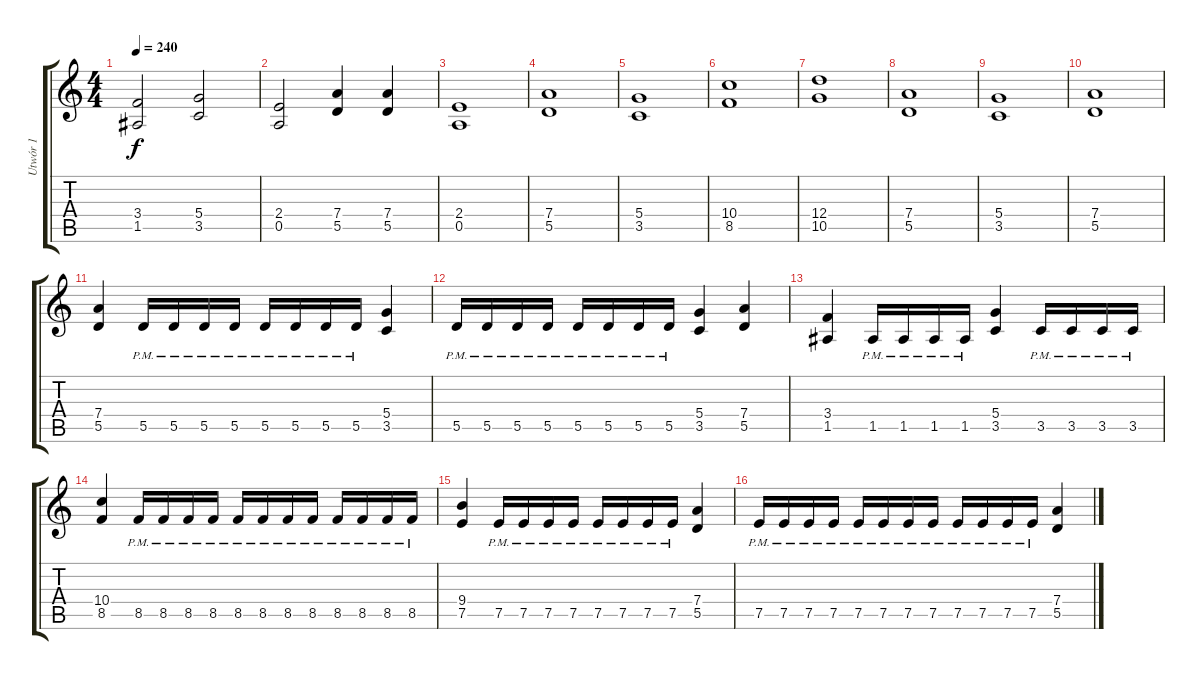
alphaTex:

\track ("Utwór 1" "Utwór 1") {instrument distortionguitar}
\staff {score tabs}
\tuning (E4 B3 G3 D3 A2 E2) {hide}
\ts (4 4)
\tempo 240
\clef g2
\ks c
(3.4 1.5).2{dy f} (5.4 3.5).2 |
(2.4 0.5).2 (7.4 5.5).4 (7.4 5.5).4 |
(2.4 0.5).1 |
(7.4 5.5).1 |
(5.4 3.5).1 |
(10.4 8.5).1 |
(12.4 10.5).1 |
(7.4 5.5).1 |
(5.4 3.5).1 |
(7.4 5.5).1 |
(7.4 5.5).4 5.5{pm}.16 5.5{pm}.16 5.5{pm}.16 5.5{pm}.16 5.5{pm}.16 5.5{pm}.16 5.5{pm}.16 5.5{pm}.16 (5.4 3.5).4 |
5.5{pm}.16 5.5{pm}.16 5.5{pm}.16 5.5{pm}.16 5.5{pm}.16 5.5{pm}.16 5.5{pm}.16 5.5{pm}.16 (5.4 3.5).4 (7.4 5.5).4 |
(3.4 1.5).4 1.5{pm}.16 1.5{pm}.16 1.5{pm}.16 1.5{pm}.16 (5.4 3.5).4 3.5{pm}.16 3.5{pm}.16 3.5{pm}.16 3.5{pm}.16 |
(10.4 8.5).4 8.5{pm}.16 8.5{pm}.16 8.5{pm}.16 8.5{pm}.16 8.5{pm}.16 8.5{pm}.16 8.5{pm}.16 8.5{pm}.16 8.5{pm}.16 8.5{pm}.16 8.5{pm}.16 8.5{pm}.16 |
(9.4 7.5).4 7.5{pm}.16 7.5{pm}.16 7.5{pm}.16 7.5{pm}.16 7.5{pm}.16 7.5{pm}.16 7.5{pm}.16 7.5{pm}.16 (7.4 5.5).4 |
7.5{pm}.16 7.5{pm}.16 7.5{pm}.16 7.5{pm}.16 7.5{pm}.16 7.5{pm}.16 7.5{pm}.16 7.5{pm}.16 7.5{pm}.16 7.5{pm}.16 7.5{pm}.16 7.5{pm}.16 (7.4 5.5).4
